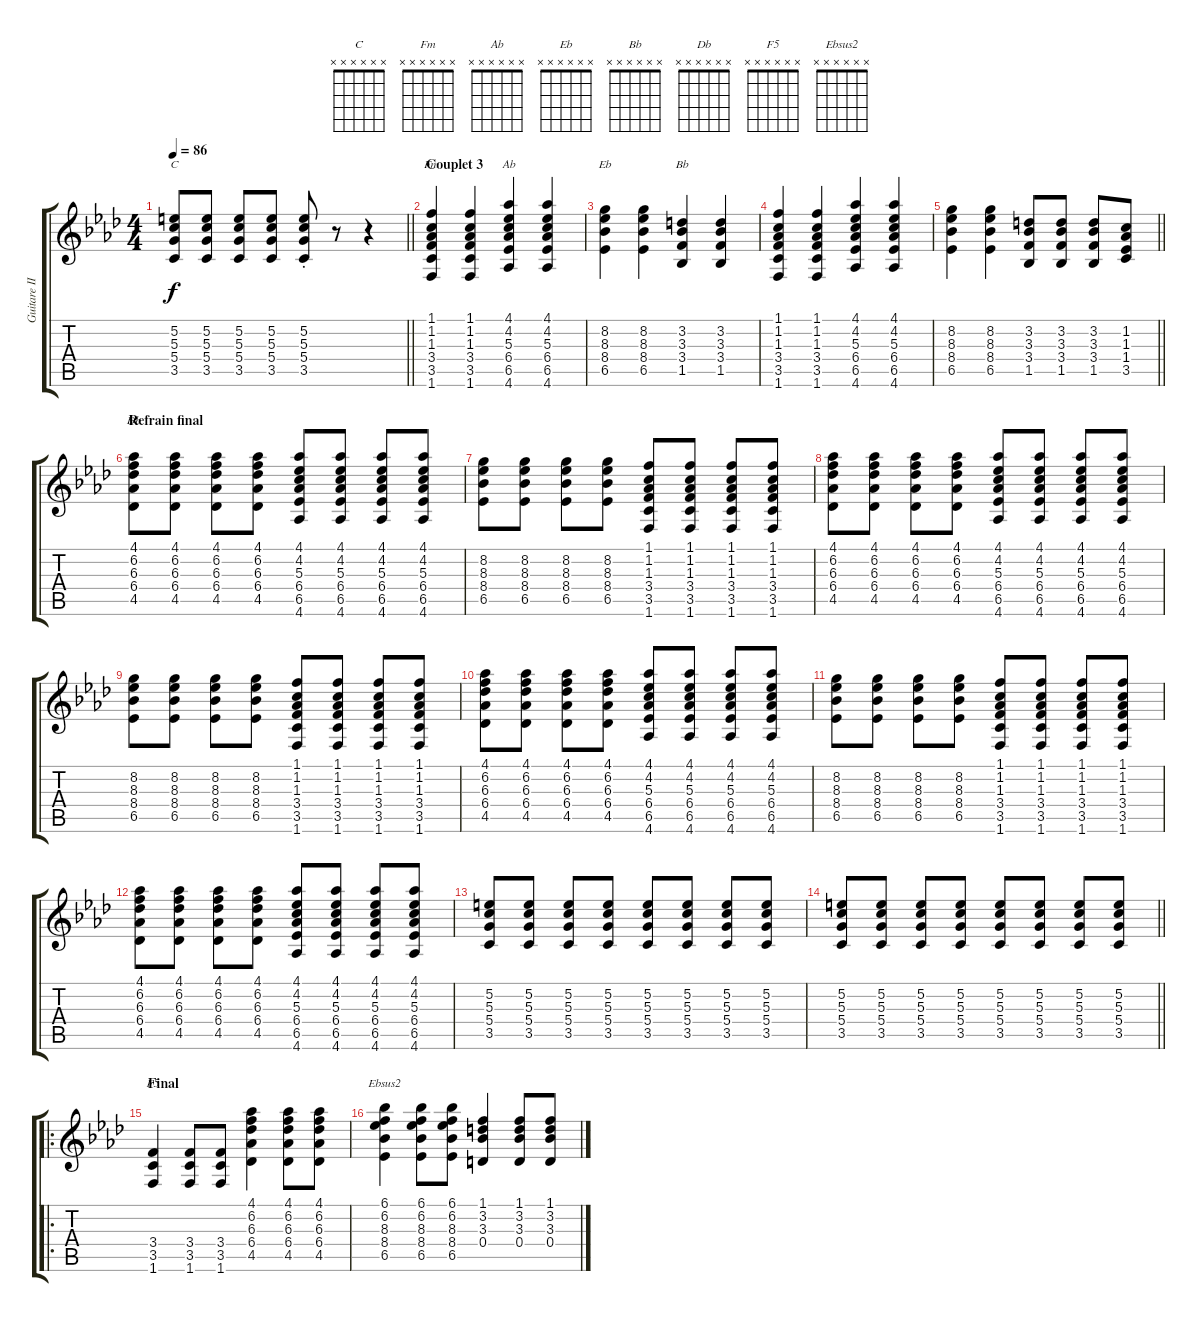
\track ("Guitare II" "Guitare II") {instrument electricguitarclean}
\staff {score tabs}
\tuning (E4 B3 G3 D3 A2 E2) {hide}
\chord ("C" x x x x x x)
\chord ("Fm" x x x x x x)
\chord ("Ab" x x x x x x)
\chord ("Eb" x x x x x x)
\chord ("Bb" x x x x x x)
\chord ("Db" x x x x x x)
\chord ("F5" x x x x x x)
\chord ("Ebsus2" x x x x x x)
\ts (4 4)
\tempo 86
\clef g2
\barLineRight lightlight
\ks ab
(5.2 5.3 5.4 3.5).8{ch "C" dy f} (5.2 5.3 5.4 3.5).8 (5.2 5.3 5.4 3.5).8 (5.2 5.3 5.4 3.5).8 (5.2{st} 5.3{st} 5.4{st} 3.5{st}).8 r.8 r.4 |
\section ("" "Couplet 3")
(1.1 1.2 1.3 3.4 3.5 1.6).4{ch "Fm" instrument electricguitarclean} (1.1 1.2 1.3 3.4 3.5 1.6).4 (4.1 4.2 5.3 6.4 6.5 4.6).4{ch "Ab"} (4.1 4.2 5.3 6.4 6.5 4.6).4 |
(8.2 8.3 8.4 6.5).4{ch "Eb"} (8.2 8.3 8.4 6.5).4 (3.2 3.3 3.4 1.5).4{ch "Bb"} (3.2 3.3 3.4 1.5).4 |
(1.1 1.2 1.3 3.4 3.5 1.6).4 (1.1 1.2 1.3 3.4 3.5 1.6).4 (4.1 4.2 5.3 6.4 6.5 4.6).4 (4.1 4.2 5.3 6.4 6.5 4.6).4 |
\barLineRight lightlight
(8.2 8.3 8.4 6.5).4 (8.2 8.3 8.4 6.5).4 (3.2 3.3 3.4 1.5).8{instrument overdrivenguitar} (3.2 3.3 3.4 1.5).8 (3.2 3.3 3.4 1.5).8 (1.2 1.3 1.4 3.5).8 |
\section ("" "Refrain final")
(4.1 6.2 6.3 6.4 4.5).8{ch "Db"} (4.1 6.2 6.3 6.4 4.5).8 (4.1 6.2 6.3 6.4 4.5).8 (4.1 6.2 6.3 6.4 4.5).8 (4.1 4.2 5.3 6.4 6.5 4.6).8 (4.1 4.2 5.3 6.4 6.5 4.6).8 (4.1 4.2 5.3 6.4 6.5 4.6).8 (4.1 4.2 5.3 6.4 6.5 4.6).8 |
(8.2 8.3 8.4 6.5).8 (8.2 8.3 8.4 6.5).8 (8.2 8.3 8.4 6.5).8 (8.2 8.3 8.4 6.5).8 (1.1 1.2 1.3 3.4 3.5 1.6).8 (1.1 1.2 1.3 3.4 3.5 1.6).8 (1.1 1.2 1.3 3.4 3.5 1.6).8 (1.1 1.2 1.3 3.4 3.5 1.6).8 |
(4.1 6.2 6.3 6.4 4.5).8 (4.1 6.2 6.3 6.4 4.5).8 (4.1 6.2 6.3 6.4 4.5).8 (4.1 6.2 6.3 6.4 4.5).8 (4.1 4.2 5.3 6.4 6.5 4.6).8 (4.1 4.2 5.3 6.4 6.5 4.6).8 (4.1 4.2 5.3 6.4 6.5 4.6).8 (4.1 4.2 5.3 6.4 6.5 4.6).8 |
(8.2 8.3 8.4 6.5).8 (8.2 8.3 8.4 6.5).8 (8.2 8.3 8.4 6.5).8 (8.2 8.3 8.4 6.5).8 (1.1 1.2 1.3 3.4 3.5 1.6).8 (1.1 1.2 1.3 3.4 3.5 1.6).8 (1.1 1.2 1.3 3.4 3.5 1.6).8 (1.1 1.2 1.3 3.4 3.5 1.6).8 |
(4.1 6.2 6.3 6.4 4.5).8 (4.1 6.2 6.3 6.4 4.5).8 (4.1 6.2 6.3 6.4 4.5).8 (4.1 6.2 6.3 6.4 4.5).8 (4.1 4.2 5.3 6.4 6.5 4.6).8 (4.1 4.2 5.3 6.4 6.5 4.6).8 (4.1 4.2 5.3 6.4 6.5 4.6).8 (4.1 4.2 5.3 6.4 6.5 4.6).8 |
(8.2 8.3 8.4 6.5).8 (8.2 8.3 8.4 6.5).8 (8.2 8.3 8.4 6.5).8 (8.2 8.3 8.4 6.5).8 (1.1 1.2 1.3 3.4 3.5 1.6).8 (1.1 1.2 1.3 3.4 3.5 1.6).8 (1.1 1.2 1.3 3.4 3.5 1.6).8 (1.1 1.2 1.3 3.4 3.5 1.6).8 |
(4.1 6.2 6.3 6.4 4.5).8 (4.1 6.2 6.3 6.4 4.5).8 (4.1 6.2 6.3 6.4 4.5).8 (4.1 6.2 6.3 6.4 4.5).8 (4.1 4.2 5.3 6.4 6.5 4.6).8 (4.1 4.2 5.3 6.4 6.5 4.6).8 (4.1 4.2 5.3 6.4 6.5 4.6).8 (4.1 4.2 5.3 6.4 6.5 4.6).8 |
(5.2 5.3 5.4 3.5).8 (5.2 5.3 5.4 3.5).8 (5.2 5.3 5.4 3.5).8 (5.2 5.3 5.4 3.5).8 (5.2 5.3 5.4 3.5).8 (5.2 5.3 5.4 3.5).8 (5.2 5.3 5.4 3.5).8 (5.2 5.3 5.4 3.5).8 |
\barLineRight lightlight
(5.2 5.3 5.4 3.5).8 (5.2 5.3 5.4 3.5).8 (5.2 5.3 5.4 3.5).8 (5.2 5.3 5.4 3.5).8 (5.2 5.3 5.4 3.5).8 (5.2 5.3 5.4 3.5).8 (5.2 5.3 5.4 3.5).8 (5.2 5.3 5.4 3.5).8 |
\ro
\section ("" "Final")
(3.4 3.5 1.6).4{ch "F5" instrument overdrivenguitar} (3.4 3.5 1.6).8 (3.4 3.5 1.6).8 (4.1 6.2 6.3 6.4 4.5).4 (4.1 6.2 6.3 6.4 4.5).8 (4.1 6.2 6.3 6.4 4.5).8 |
(6.1 6.2 8.3 8.4 6.5).4{ch "Ebsus2"} (6.1 6.2 8.3 8.4 6.5).8 (6.1 6.2 8.3 8.4 6.5).8 (1.1 3.2 3.3 0.4).4 (1.1 3.2 3.3 0.4).8 (1.1 3.2 3.3 0.4).8
